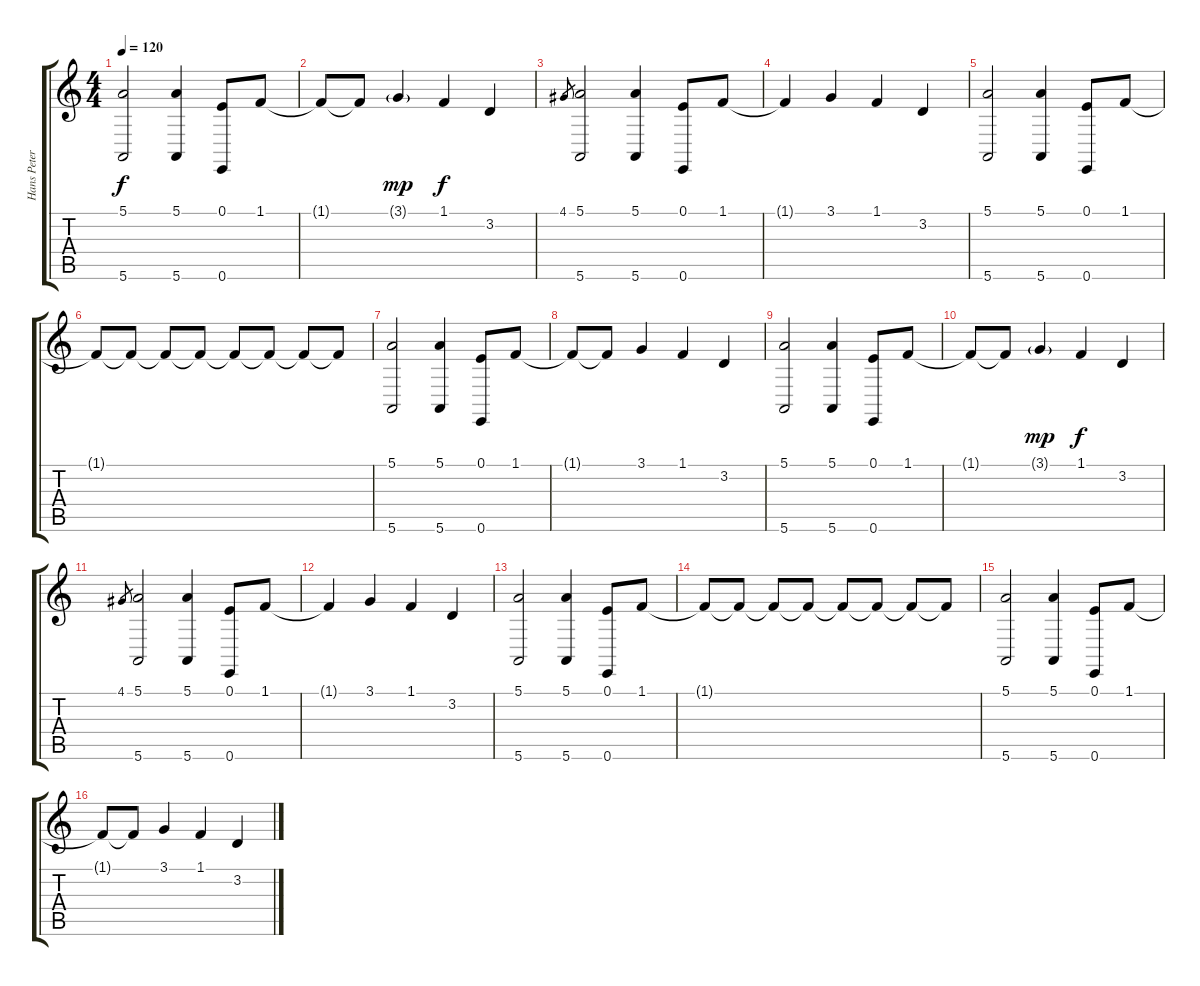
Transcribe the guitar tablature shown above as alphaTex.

\track ("Hans Peter Katzenburg KB 1" "Hans Peter") {instrument acousticgrandpiano}
\staff {score tabs}
\tuning (E4 B3 G3 D3 A2 E2) {hide}
\ts (4 4)
\tempo 120
\clef g2
\ks c
(5.1 5.6).2{dy f instrument acousticgrandpiano} (5.1 5.6).4 (0.1 0.6).8 1.1.8 |
1.1{t}.8 1.1{t}.8 3.1{g}.4{dy mp} 1.1.4{dy f} 3.2.4 |
4.1.8{gr} (5.1 5.6).2 (5.1 5.6).4 (0.1 0.6).8 1.1.8 |
1.1{t}.4 3.1.4 1.1.4 3.2.4 |
(5.1 5.6).2 (5.1 5.6).4 (0.1 0.6).8 1.1.8 |
1.1{t}.8 1.1{t}.8 1.1{t}.8 1.1{t}.8 1.1{t}.8 1.1{t}.8 1.1{t}.8 1.1{t}.8 |
(5.1 5.6).2 (5.1 5.6).4 (0.1 0.6).8 1.1.8 |
1.1{t}.8 1.1{t}.8 3.1.4 1.1.4 3.2.4 |
(5.1 5.6).2 (5.1 5.6).4 (0.1 0.6).8 1.1.8 |
1.1{t}.8 1.1{t}.8 3.1{g}.4{dy mp} 1.1.4{dy f} 3.2.4 |
4.1.8{gr} (5.1 5.6).2 (5.1 5.6).4 (0.1 0.6).8 1.1.8 |
1.1{t}.4 3.1.4 1.1.4 3.2.4 |
(5.1 5.6).2 (5.1 5.6).4 (0.1 0.6).8 1.1.8 |
1.1{t}.8 1.1{t}.8 1.1{t}.8 1.1{t}.8 1.1{t}.8 1.1{t}.8 1.1{t}.8 1.1{t}.8 |
(5.1 5.6).2 (5.1 5.6).4 (0.1 0.6).8 1.1.8 |
1.1{t}.8 1.1{t}.8 3.1.4 1.1.4 3.2.4
